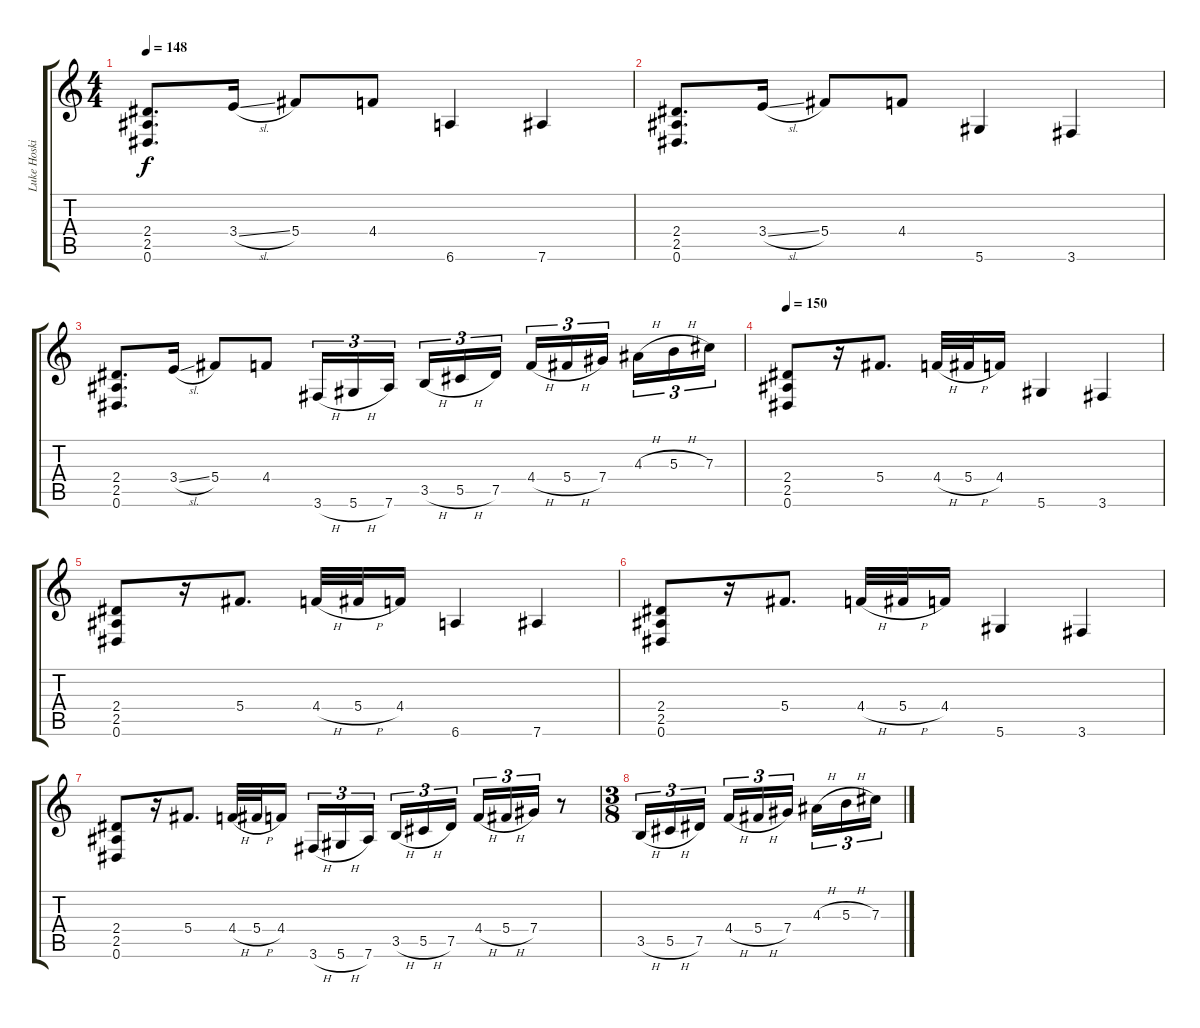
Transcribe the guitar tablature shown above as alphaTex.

\track ("Luke Hoskin - Lead Guitar" "Luke Hoski") {instrument overdrivenguitar}
\staff {score tabs}
\tuning (Eb4 Bb3 Gb3 Db3 Ab2 Eb2) {hide}
\ts (4 4)
\tempo 148
\clef g2
\ks c
(2.4 2.5 0.6).8{d dy f} 3.4{sl}.16 5.4.8 4.4.8 6.6.4 7.6.4 |
(2.4 2.5 0.6).8{d} 3.4{sl}.16 5.4.8 4.4.8 5.6.4 3.6.4 |
(2.4 2.5 0.6).8{d} 3.4{sl}.16 5.4.8 4.4.8 3.6{h}.16{tu (3 2)} 5.6{h}.16{tu (3 2)} 7.6.16{tu (3 2) beam splitsecondary} 3.5{h}.16{tu (3 2)} 5.5{h}.16{tu (3 2)} 7.5.16{tu (3 2)} 4.4{h}.16{tu (3 2)} 5.4{h}.16{tu (3 2)} 7.4.16{tu (3 2) beam splitsecondary} 4.3{h}.16{tu (3 2)} 5.3{h}.16{tu (3 2)} 7.3.16{tu (3 2)} |
\tempo 150
(2.4 2.5 0.6).8 r.16 5.4.8{d} 4.4{h}.32 5.4{h}.32 4.4.16 5.6.4 3.6.4 |
(2.4 2.5 0.6).8 r.16 5.4.8{d} 4.4{h}.32 5.4{h}.32 4.4.16 6.6.4 7.6.4 |
(2.4 2.5 0.6).8 r.16 5.4.8{d} 4.4{h}.32 5.4{h}.32 4.4.16 5.6.4 3.6.4 |
(2.4 2.5 0.6).8 r.16 5.4.8{d} 4.4{h}.32 5.4{h}.32 4.4.16 3.6{h}.16{tu (3 2)} 5.6{h}.16{tu (3 2)} 7.6.16{tu (3 2) beam splitsecondary} 3.5{h}.16{tu (3 2)} 5.5{h}.16{tu (3 2)} 7.5.16{tu (3 2)} 4.4{h}.16{tu (3 2)} 5.4{h}.16{tu (3 2)} 7.4.16{tu (3 2)} r.8 |
\ts (3 8)
3.5{h}.16{tu (3 2)} 5.5{h}.16{tu (3 2)} 7.5.16{tu (3 2)} 4.4{h}.16{tu (3 2)} 5.4{h}.16{tu (3 2)} 7.4.16{tu (3 2)} 4.3{h}.16{tu (3 2)} 5.3{h}.16{tu (3 2)} 7.3.16{tu (3 2)}
